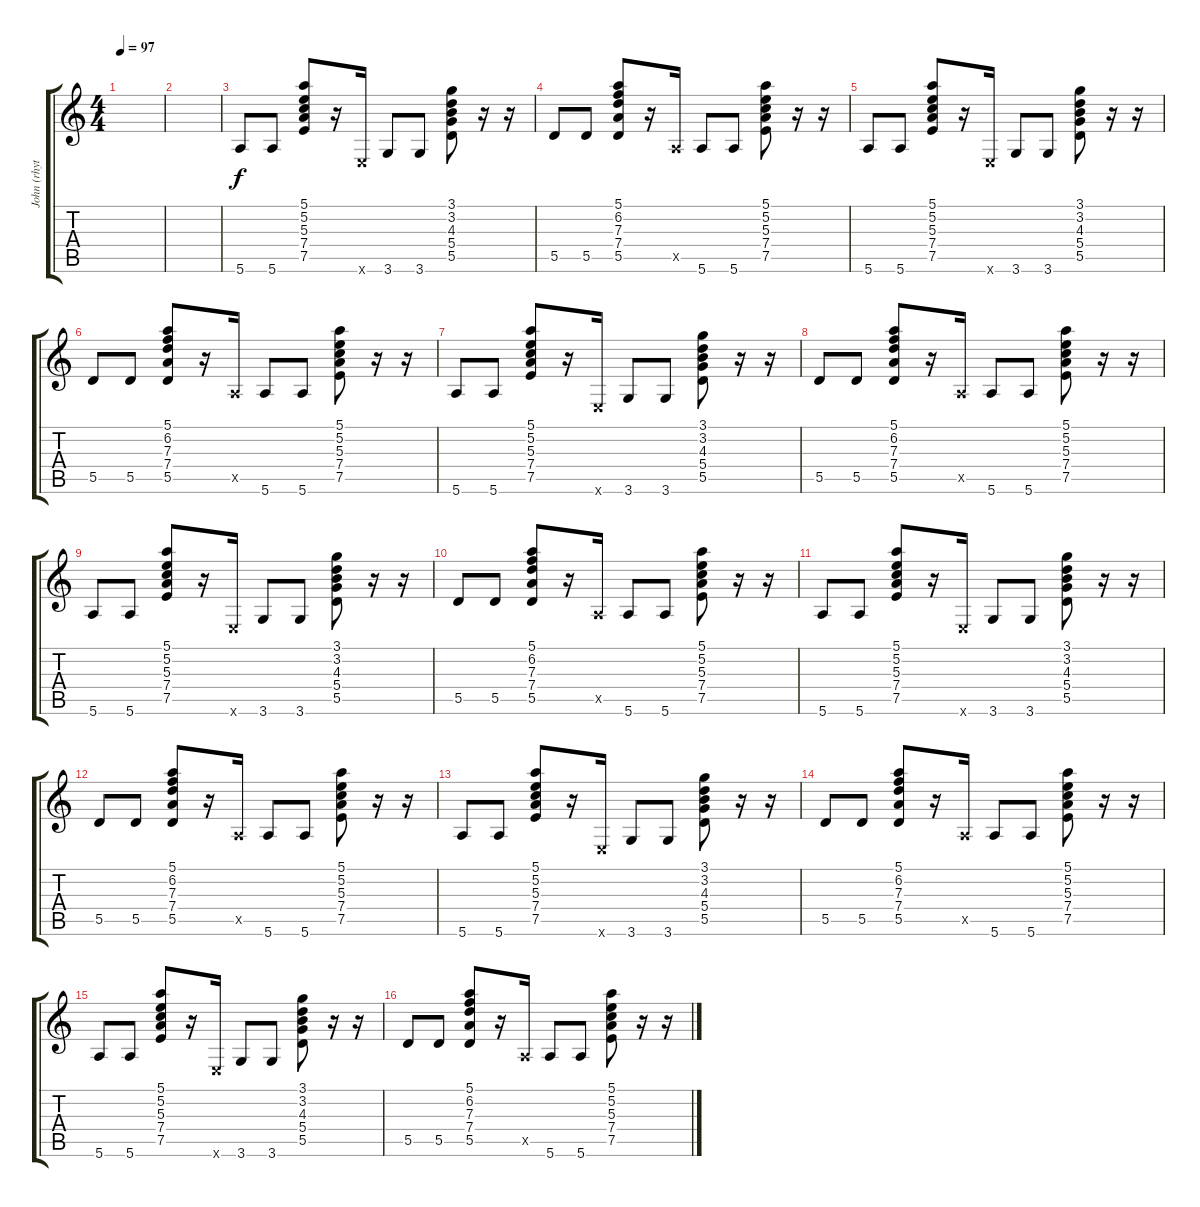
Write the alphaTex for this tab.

\track ("John (rhythm)" "John (rhyt") {instrument electricguitarclean}
\staff {score tabs}
\tuning (E4 B3 G3 D3 A2 E2) {hide}
\ts (4 4)
\tempo 97
\clef g2
\ks c
|
|
5.6.8 5.6.8 (5.1 5.2 5.3 7.4 7.5).8 r.16 0.6{x}.16 3.6.8 3.6.8 (3.1 3.2 4.3 5.4 5.5).8 r.16 r.16 |
5.5.8 5.5.8 (5.1 6.2 7.3 7.4 5.5).8 r.16 0.5{x}.16 5.6.8 5.6.8 (5.1 5.2 5.3 7.4 7.5).8 r.16 r.16 |
5.6.8 5.6.8 (5.1 5.2 5.3 7.4 7.5).8 r.16 0.6{x}.16 3.6.8 3.6.8 (3.1 3.2 4.3 5.4 5.5).8 r.16 r.16 |
5.5.8 5.5.8 (5.1 6.2 7.3 7.4 5.5).8 r.16 0.5{x}.16 5.6.8 5.6.8 (5.1 5.2 5.3 7.4 7.5).8 r.16 r.16 |
5.6.8 5.6.8 (5.1 5.2 5.3 7.4 7.5).8 r.16 0.6{x}.16 3.6.8 3.6.8 (3.1 3.2 4.3 5.4 5.5).8 r.16 r.16 |
5.5.8 5.5.8 (5.1 6.2 7.3 7.4 5.5).8 r.16 0.5{x}.16 5.6.8 5.6.8 (5.1 5.2 5.3 7.4 7.5).8 r.16 r.16 |
5.6.8 5.6.8 (5.1 5.2 5.3 7.4 7.5).8 r.16 0.6{x}.16 3.6.8 3.6.8 (3.1 3.2 4.3 5.4 5.5).8 r.16 r.16 |
5.5.8 5.5.8 (5.1 6.2 7.3 7.4 5.5).8 r.16 0.5{x}.16 5.6.8 5.6.8 (5.1 5.2 5.3 7.4 7.5).8 r.16 r.16 |
5.6.8 5.6.8 (5.1 5.2 5.3 7.4 7.5).8 r.16 0.6{x}.16 3.6.8 3.6.8 (3.1 3.2 4.3 5.4 5.5).8 r.16 r.16 |
5.5.8 5.5.8 (5.1 6.2 7.3 7.4 5.5).8 r.16 0.5{x}.16 5.6.8 5.6.8 (5.1 5.2 5.3 7.4 7.5).8 r.16 r.16 |
5.6.8 5.6.8 (5.1 5.2 5.3 7.4 7.5).8 r.16 0.6{x}.16 3.6.8 3.6.8 (3.1 3.2 4.3 5.4 5.5).8 r.16 r.16 |
5.5.8 5.5.8 (5.1 6.2 7.3 7.4 5.5).8 r.16 0.5{x}.16 5.6.8 5.6.8 (5.1 5.2 5.3 7.4 7.5).8 r.16 r.16 |
5.6.8 5.6.8 (5.1 5.2 5.3 7.4 7.5).8 r.16 0.6{x}.16 3.6.8 3.6.8 (3.1 3.2 4.3 5.4 5.5).8 r.16 r.16 |
5.5.8 5.5.8 (5.1 6.2 7.3 7.4 5.5).8 r.16 0.5{x}.16 5.6.8 5.6.8 (5.1 5.2 5.3 7.4 7.5).8 r.16 r.16
